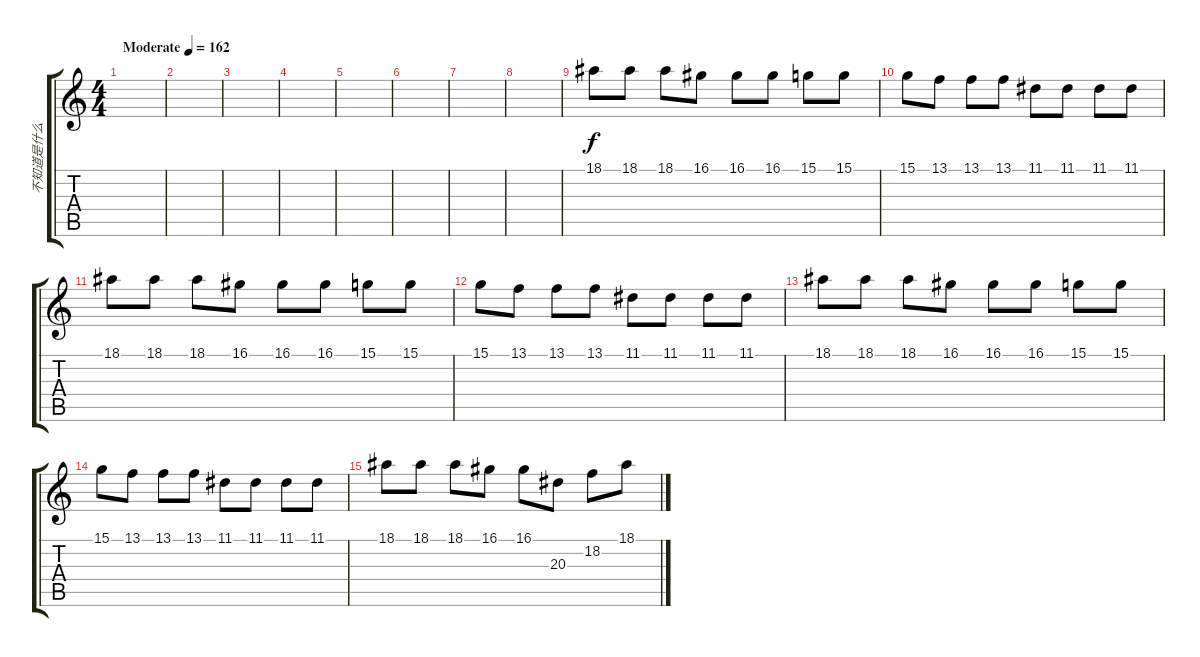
\track ("不知道是什么" "不知道是什么") {instrument brightacousticpiano}
\staff {score tabs}
\tuning (E4 B3 G3 D3 A2 E2) {hide}
\ts (4 4)
\tempo (162 "Moderate")
\clef g2
\ks c
|
|
|
|
|
|
|
|
18.1.8 18.1.8 18.1.8 16.1.8 16.1.8 16.1.8 15.1.8 15.1.8 |
15.1.8 13.1.8 13.1.8 13.1.8 11.1.8 11.1.8 11.1.8 11.1.8 |
18.1.8 18.1.8 18.1.8 16.1.8 16.1.8 16.1.8 15.1.8 15.1.8 |
15.1.8 13.1.8 13.1.8 13.1.8 11.1.8 11.1.8 11.1.8 11.1.8 |
18.1.8 18.1.8 18.1.8 16.1.8 16.1.8 16.1.8 15.1.8 15.1.8 |
15.1.8 13.1.8 13.1.8 13.1.8 11.1.8 11.1.8 11.1.8 11.1.8 |
18.1.8 18.1.8 18.1.8 16.1.8 16.1.8 20.3.8 18.2.8 18.1.8
